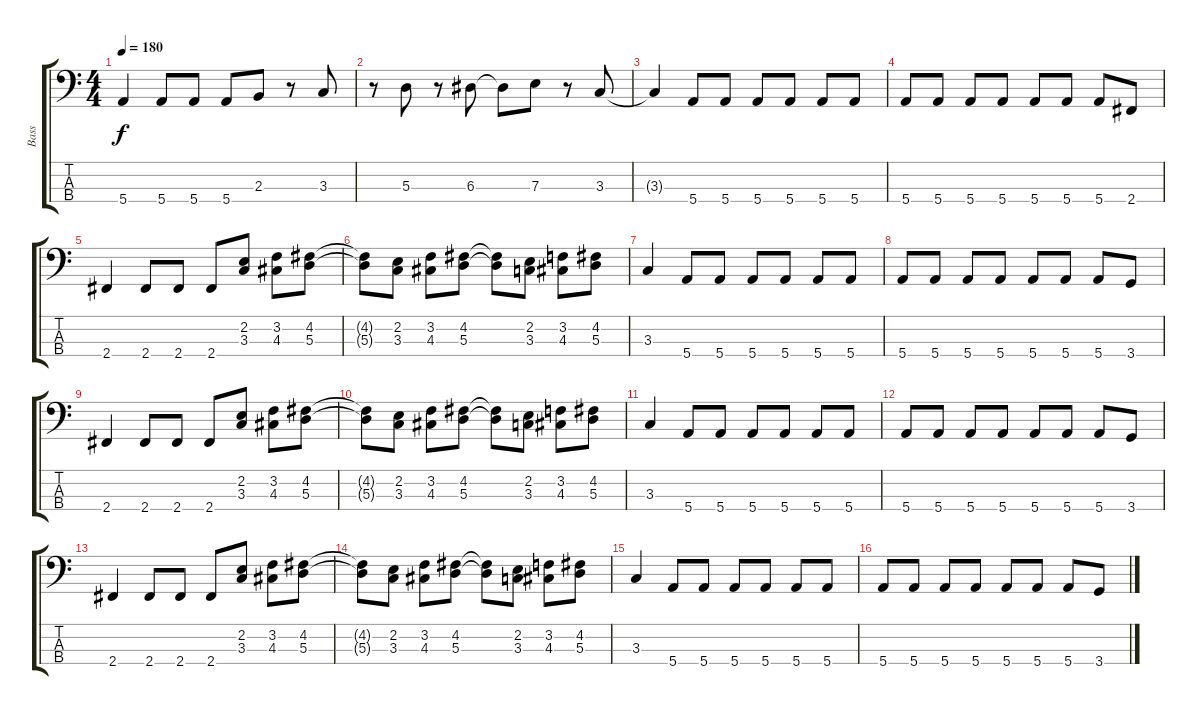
\track ("Bass" "Bass") {instrument electricbasspick}
\staff {score tabs}
\tuning (G2 D2 A1 E1) {hide}
\ts (4 4)
\tempo 180
\clef f4
\ks c
5.4{t}.4{dy f} 5.4.8 5.4.8 5.4.8 2.3.8 r.8 3.3.8 |
r.8 5.3.8 r.8 6.3.8 6.3{t}.8 7.3.8 r.8 3.3.8 |
3.3{t}.4 5.4.8 5.4.8 5.4.8 5.4.8 5.4.8 5.4.8 |
5.4.8 5.4.8 5.4.8 5.4.8 5.4.8 5.4.8 5.4.8 2.4.8 |
2.4.4 2.4.8 2.4.8 2.4.8 (2.2 3.3).8 (3.2 4.3).8 (4.2 5.3).8 |
(4.2{t} 5.3{t}).8 (2.2 3.3).8 (3.2 4.3).8 (4.2 5.3).8 (4.2{t} 5.3{t}).8 (2.2 3.3).8 (3.2 4.3).8 (4.2 5.3).8 |
3.3.4 5.4.8 5.4.8 5.4.8 5.4.8 5.4.8 5.4.8 |
5.4.8 5.4.8 5.4.8 5.4.8 5.4.8 5.4.8 5.4.8 3.4.8 |
2.4.4 2.4.8 2.4.8 2.4.8 (2.2 3.3).8 (3.2 4.3).8 (4.2 5.3).8 |
(4.2{t} 5.3{t}).8 (2.2 3.3).8 (3.2 4.3).8 (4.2 5.3).8 (4.2{t} 5.3{t}).8 (2.2 3.3).8 (3.2 4.3).8 (4.2 5.3).8 |
3.3.4 5.4.8 5.4.8 5.4.8 5.4.8 5.4.8 5.4.8 |
5.4.8 5.4.8 5.4.8 5.4.8 5.4.8 5.4.8 5.4.8 3.4.8 |
2.4.4 2.4.8 2.4.8 2.4.8 (2.2 3.3).8 (3.2 4.3).8 (4.2 5.3).8 |
(4.2{t} 5.3{t}).8 (2.2 3.3).8 (3.2 4.3).8 (4.2 5.3).8 (4.2{t} 5.3{t}).8 (2.2 3.3).8 (3.2 4.3).8 (4.2 5.3).8 |
3.3.4 5.4.8 5.4.8 5.4.8 5.4.8 5.4.8 5.4.8 |
5.4.8 5.4.8 5.4.8 5.4.8 5.4.8 5.4.8 5.4.8 3.4.8
